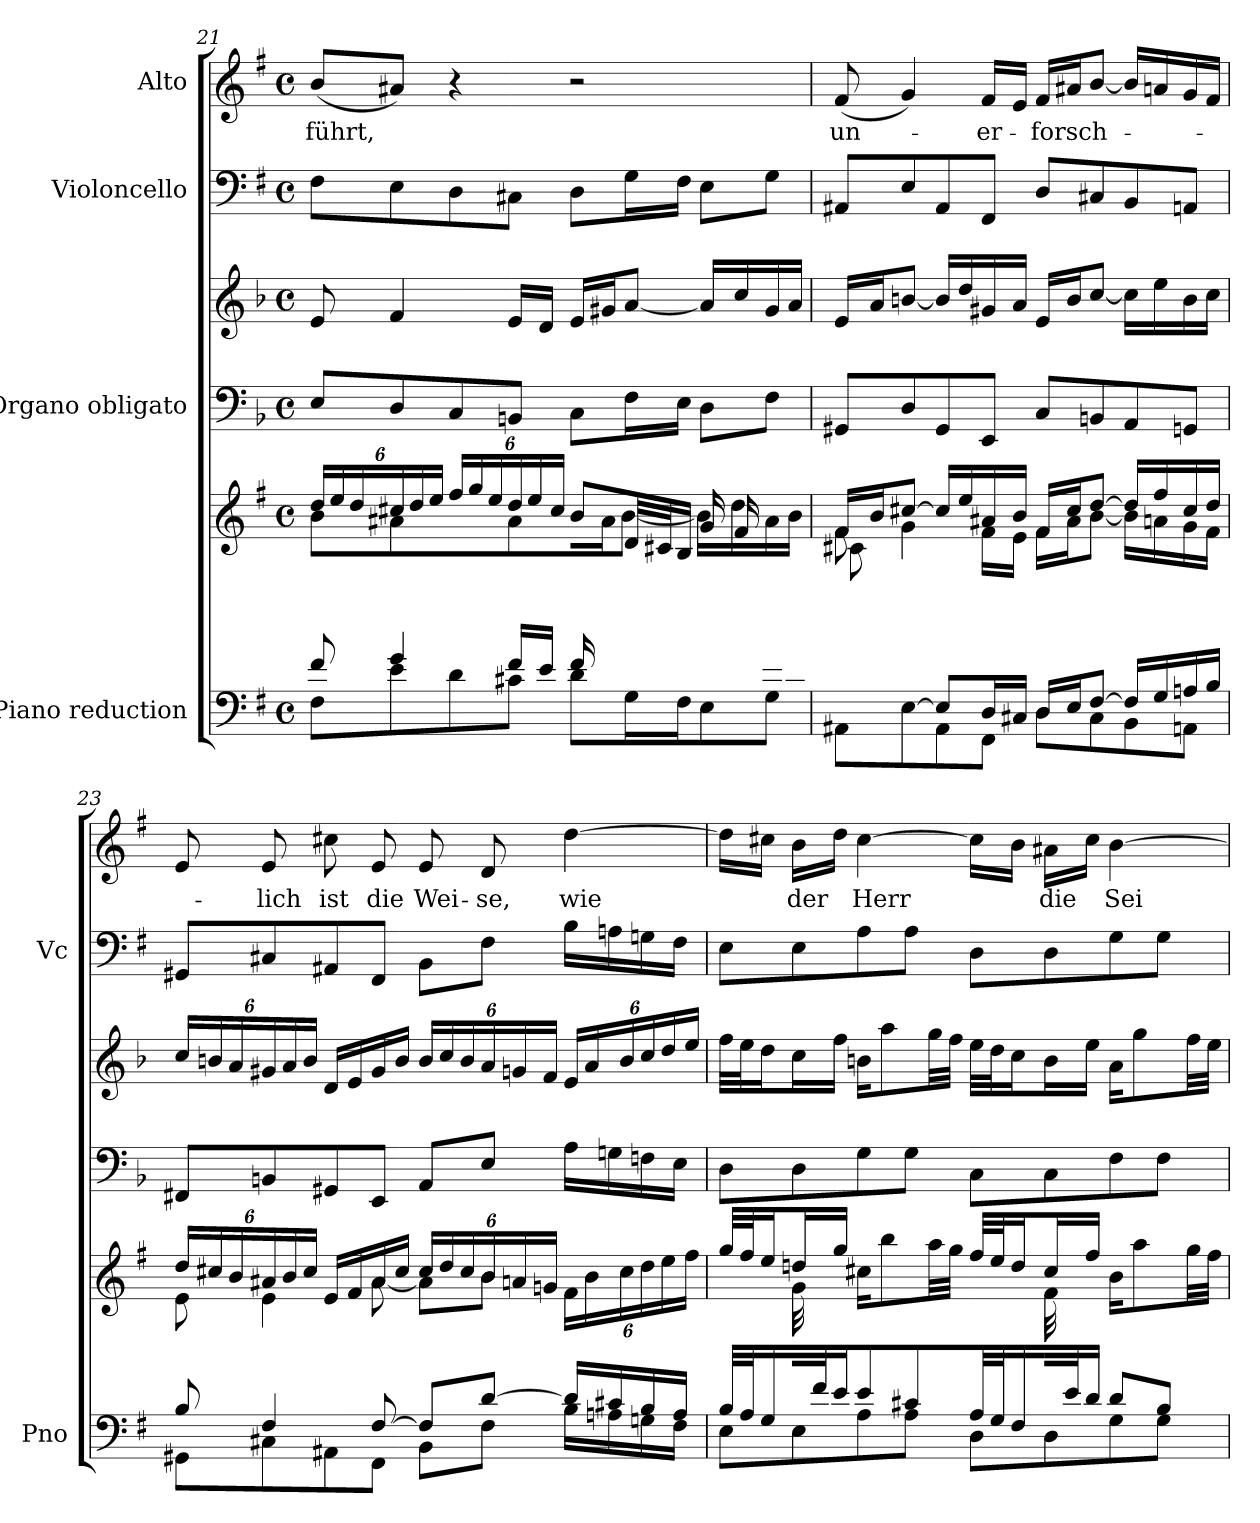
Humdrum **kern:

**kern	**kern	**kern	**kern	**kern	**kern	**text
*part4	*part4	*part3	*part3	*part2	*part1	*part1
*staff6	*staff5	*staff4	*staff3	*staff2	*staff1	*staff1
*I"Piano reduction	*	*I"Organo obligato	*	*I"Violoncello	*I"Alto	*
*I'Pno	*	*	*	*I'Vc	*	*
*clefF4	*clefG2	*clefF4	*clefG2	*clefF4	*clefG2	*
*	*	*ITrd-1c-2	*ITrd-1c-2	*	*	*
*k[f#]	*k[f#]	*k[f#]	*k[f#]	*k[f#]	*k[f#]	*
*M4/4	*M4/4	*M4/4	*M4/4	*M4/4	*M4/4	*
*met(c)	*met(c)	*met(c)	*met(c)	*met(c)	*met(c)	*
=21	=21	=21	=21	=21	=21	=21
*^	*^	*	*	*	*	*
*	*^	*	*	*	*	*	*	*
*	*	*^	*	*	*	*	*	*	*
!	!	!	!	!	!	!	!	!	!	!LO:LY:b
2..ryy	2ryy	8f#/	8F#\L	24dd/LL	8b\	8F#/L	8f#/	8F#\L	(8b/L	führt,
.	.	.	.	24ee/	.	.	.	.	.	.
.	.	.	.	24dd/	.	.	.	.	.	.
.	.	4g/	8e\	24cc#X/	4a#X\	8E/	4g/	8E\	8a#X/J)	.
.	.	.	.	24dd/	.	.	.	.	.	.
.	.	.	.	24ee/JJ	.	.	.	.	.	.
.	.	.	8d\	24ff#/LL	.	8D/	.	8D\	4r	.
.	.	.	.	24gg/	.	.	.	.	.	.
.	.	.	.	24ee/	.	.	.	.	.	.
.	.	16f#/LL	8c#X\J	24dd/	8a#\	8C#X/J	16f#/LL	8C#X\J	.	.
.	.	.	.	24ee/	.	.	.	.	.	.
.	.	16e/JJ	.	.	.	.	16e/JJ	.	.	.
.	.	.	.	24cc#/JJ	.	.	.	.	.	.
.	16f#/LL	2ryy	8d\L	8b/L	16ryy	8D\L	16f#/LL	8D\L	2r	.
.	4..ryy	.	.	.	16a#\J	.	16a#X/J	.	.	.
.	.	.	16G\L	32d/LL	[8b\J	16G\L	[8b/J	16G\L	.	.
.	.	.	.	32c#X/J	.	.	.	.	.	.
.	.	.	16F#\J	16B/JJ	.	16F#\JJ	.	16F#\JJ	.	.
.	.	.	8E\	16g/LL	16b\LL]	8E\L	16b/LL]	8E\L	.	.
.	.	.	.	16f#/	16dd\	.	16dd/	.	.	.
16e/	.	.	8G\J	8ryy	16a#\	8G\J	16a#/	8G\J	.	.
16d/JJ	.	.	.	.	16b\JJ	.	16b/JJ	.	.	.
*	*v	*v	*v	*	*	*	*	*	*	*
=22	=22	=22	=22	=22	=22	=22	=22	=22
*	*	*	*^	*	*	*	*	*
!	!	!	!	!	!	!	!	!	!LO:LY:b
8ryy	8AA#X\L	16f#/LL	8f#\	8c#X\L	8AA#X/L	16f#/LL	8AA#X/L	(8f#/	un-
.	.	16b/J	.	.	.	16b/J	.	.	.
[8E/J	8E\	[8cc#X/J	4g\	2..ryy	8E/	[8cc#X/J	8E/	4g/)	.
8E/L]	8AA#\	16cc#/LL]	.	.	8AA#/	16cc#/LL]	8AA#/	.	.
.	.	16ee/	.	.	.	16ee/	.	.	.
!	!	!	!	!	!	!	!	!	!LO:LY:b
16D/L	8FF#\J	16a#X/	16f#\LL	.	8FF#/J	16a#X/	8FF#/J	16f#/LL	-er-
16C#X/JJ	.	16b/JJ	16e\JJ	.	.	16b/JJ	.	16e/JJ	.
!	!	!	!	!	!	!	!	!	!LO:LY:b
16D/LL	8D\L	16f#/LL	16f#\LL	.	8D/L	16f#/LL	8D/L	16f#/LL	-forsch-
16E/J	.	16cc#/J	16a#\J	.	.	16cc#/J	.	16a#X/J	.
[8F#/J	8C#\	[8dd/J	[8b\J	.	8C#X/	[8dd/J	8C#X/	[8b/J	.
16F#/LL]	8BB\	16dd/LL]	16b\LL]	.	8BB/	16dd\LL]	8BB/	16b/LL]	.
16G/	.	16ff#/	16an\	.	.	16ff#\	.	16an/	.
16An/	8AAn\J	16cc#/	16g\	.	8AAn/J	16cc#\	8AAn/J	16g/	.
16B/JJ	.	16dd/JJ	16f#\JJ	.	.	16dd\JJ	.	16f#/JJ	.
*	*	*	*v	*v	*	*	*	*	*
!!LO:LB:g=z
=23	=23	=23	=23	=23	=23	=23	=23	=23
8B/	8GG#X\L	24dd/LL	8e\	8GG#X/L	24dd/LL	8GG#X/L	8e/	.
.	.	24cc#X/	.	.	24cc#X/	.	.	.
.	.	24b/	.	.	24b/	.	.	.
!	!	!	!	!	!	!	!	!LO:LY:b
4F#/	8C#X\	24a#X/	4e\	8C#X/	24a#X/	8C#X/	8e/	-lich
.	.	24b/	.	.	24b/	.	.	.
.	.	24cc#/JJ	.	.	24cc#/JJ	.	.	.
!	!	!	!	!	!	!	!	!LO:LY:b
.	8AA#X\	16e/LL	.	8AA#X/	16e/LL	8AA#X/	8cc#X\	ist
.	.	16f#/	.	.	16f#/	.	.	.
!	!	!	!	!	!	!	!	!LO:LY:b
[8F#/	8FF#\J	16a#/	[8a#\	8FF#/J	16a#/	8FF#/J	8e/	die
.	.	16cc#/JJ	.	.	16cc#/JJ	.	.	.
!	!	!	!	!	!	!	!	!LO:LY:b
8F#/L]	8BB\L	24cc#/LL	8a#\L]	8BB/L	24cc#/LL	8BB\L	8e/	Wei-
.	.	24dd/	.	.	24dd/	.	.	.
.	.	24cc#/	.	.	24cc#/	.	.	.
!	!	!	!	!	!	!	!	!LO:LY:b
[8d/J	8F#\J	24b/	8b\J	8F#/J	24b/	8F#\J	8d/	-se,
.	.	24an/	.	.	24an/	.	.	.
.	.	24gn/JJ	.	.	24g/JJ	.	.	.
!	!	!	!	!	!	!	!	!LO:LY:b
16d/LL]	16B\LL	24f#\LL	4ryy	16B\LL	24f#/LL	16B\LL	[4dd\	wie
.	.	24b\	.	.	24b/	.	.	.
16c#X/	16An\	.	.	16An\	.	16An\	.	.
.	.	24cc#\	.	.	24cc#/	.	.	.
16B/	16Gn\	24dd\	.	16Gn\	24dd/	16Gn\	.	.
.	.	24ee\	.	.	24ee/	.	.	.
16A/JJ	16F#\JJ	.	.	16F#\JJ	.	16F#\JJ	.	.
.	.	24ff#\JJ	.	.	24ff#/JJ	.	.	.
=24	=24	=24	=24	=24	=24	=24	=24	=24
32B/LLL	8E\L	32gg/LLL	8ryy	8E\L	32gg\LLL	8E\L	16dd\LL]	.
32A/J	.	32ff#/J	.	.	32ff#\J	.	.	.
16G/JJ	.	16ee/J	.	.	16ee\J	.	16cc#X\JJ	.
!	!	!	!	!	!	!	!	!LO:LY:b
32ryy	8E\	16ddn/L	32g\LLL	8E\	16dd\L	8E\	16b\LL	der
32f#/J	.	.	4...ryy	.	.	.	.	.
16e/JJ	.	16gg/JJ	.	.	16gg\JJ	.	16dd\JJ	.
!	!	!	!	!	!	!	!	!LO:LY:b
8e/L	8A\	16cc#X\KL	.	8A\	16cc#X\KL	8A\	[4cc#\	Herr
.	.	8bb\	.	.	8bb\	.	.	.
8c#X/J	8A\J	.	.	8A\J	.	8A\J	.	.
.	.	32aa\LL	.	.	32aa\LL	.	.	.
.	.	32gg\JJJ	.	.	32gg\JJJ	.	.	.
32A/LLL	8D\L	32ff#/LLL	.	8D\L	32ff#\LLL	8D\L	16cc#\LL]	.
32G/J	.	32ee/J	.	.	32ee\J	.	.	.
16F#/JJ	.	16dd/J	.	.	16dd\J	.	16b\JJ	.
!	!	!	!	!	!	!	!	!LO:LY:b
32ryy	8D\	16cc#/L	32f#\LLL	8D\	16cc#\L	8D\	16a#X\LL	die
32e/J	.	.	4ryy	.	.	.	.	.
16d/JJ	.	16ff#/JJ	.	.	16ff#\JJ	.	16cc#\JJ	.
!	!	!	!	!	!	!	!	!LO:LY:b
8d/L	8G\	16b\KL	.	8G\	16b\KL	8G\	[4b\	Sei-
.	.	8aa\	.	.	8aa\	.	.	.
8B/J	8G\J	.	.	8G\J	.	8G\J	.	.
.	.	.	16.ryy	.	.	.	.	.
.	.	32gg\LL	.	.	32gg\LL	.	.	.
.	.	32ff#\JJJ	.	.	32ff#\JJJ	.	.	.
*v	*v	*	*	*	*	*	*	*
*	*v	*v	*	*	*	*	*
=	=	=	=	=	=	=
*-	*-	*-	*-	*-	*-	*-
